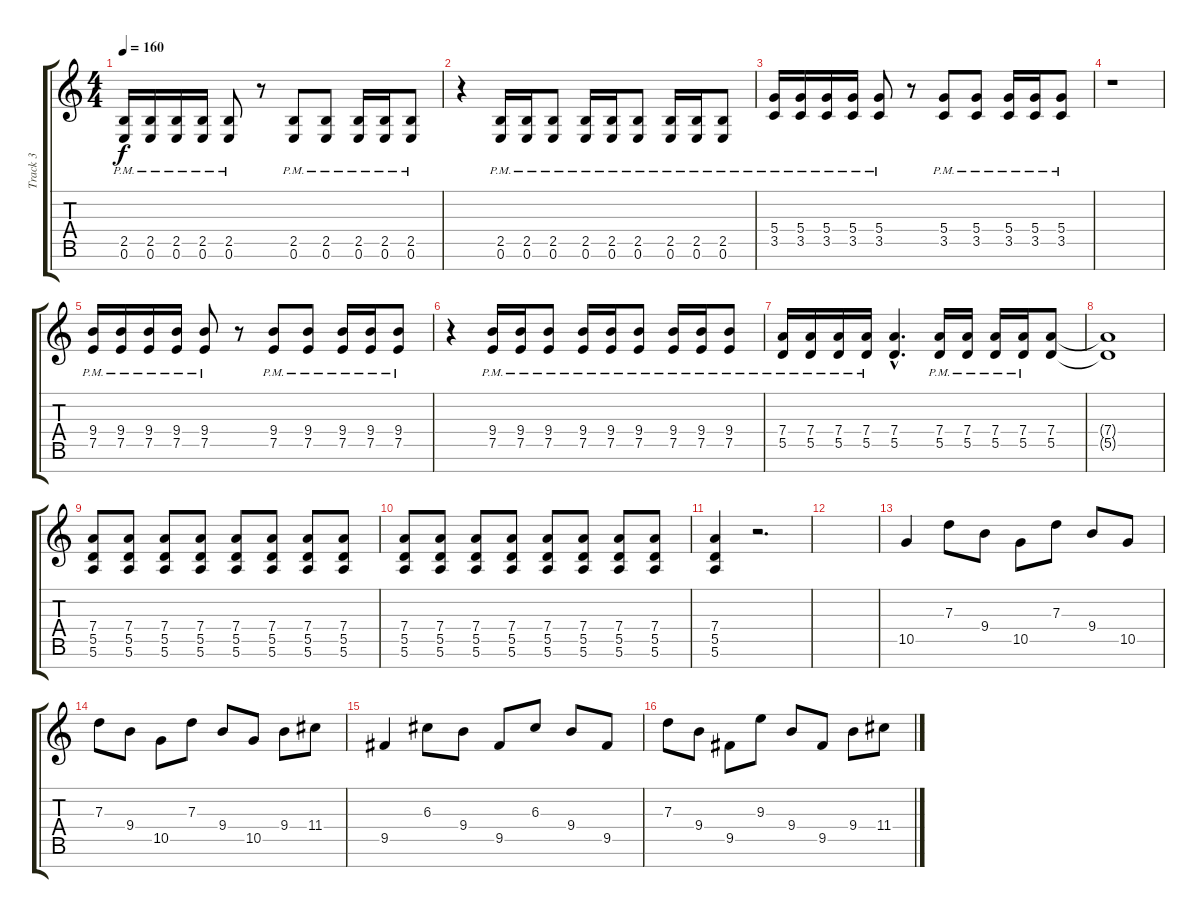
\track ("Track 3" "Track 3") {instrument distortionguitar}
\staff {score tabs}
\tuning (E4 B3 G3 D3 A2 E2 B1) {hide}
\ts (4 4)
\tempo 160
\clef g2
\ks c
(2.5{pm} 0.6{pm}).16{dy f} (2.5{pm} 0.6{pm}).16 (2.5{pm} 0.6{pm}).16 (2.5{pm} 0.6{pm}).16 (2.5{pm} 0.6{pm}).8 r.8 (2.5{pm} 0.6{pm}).8 (2.5{pm} 0.6{pm}).8 (2.5{pm} 0.6{pm}).16 (2.5{pm} 0.6{pm}).16 (2.5{pm} 0.6{pm}).8 |
r.4 (2.5{pm} 0.6{pm}).16 (2.5{pm} 0.6{pm}).16 (2.5{pm} 0.6{pm}).8 (2.5{pm} 0.6{pm}).16 (2.5{pm} 0.6{pm}).16 (2.5{pm} 0.6{pm}).8 (2.5{pm} 0.6{pm}).16 (2.5{pm} 0.6{pm}).16 (2.5{pm} 0.6{pm}).8 |
(5.4{pm} 3.5{pm}).16 (5.4{pm} 3.5{pm}).16 (5.4{pm} 3.5{pm}).16 (5.4{pm} 3.5{pm}).16 (5.4{pm} 3.5{pm}).8 r.8 (5.4{pm} 3.5{pm}).8 (5.4{pm} 3.5{pm}).8 (5.4{pm} 3.5{pm}).16 (5.4{pm} 3.5{pm}).16 (5.4{pm} 3.5{pm}).8 |
r.1 |
(9.4{pm} 7.5{pm}).16 (9.4{pm} 7.5{pm}).16 (9.4{pm} 7.5{pm}).16 (9.4{pm} 7.5{pm}).16 (9.4{pm} 7.5{pm}).8 r.8 (9.4{pm} 7.5{pm}).8 (9.4{pm} 7.5{pm}).8 (9.4{pm} 7.5{pm}).16 (9.4{pm} 7.5{pm}).16 (9.4{pm} 7.5{pm}).8 |
r.4 (9.4{pm} 7.5{pm}).16 (9.4{pm} 7.5{pm}).16 (9.4{pm} 7.5{pm}).8 (9.4{pm} 7.5{pm}).16 (9.4{pm} 7.5{pm}).16 (9.4{pm} 7.5{pm}).8 (9.4{pm} 7.5{pm}).16 (9.4{pm} 7.5{pm}).16 (9.4{pm} 7.5{pm}).8 |
(7.4{pm} 5.5{pm}).16 (7.4{pm} 5.5{pm}).16 (7.4{pm} 5.5{pm}).16 (7.4{pm} 5.5{pm}).16 (7.4{hac} 5.5{hac}).4{d} (7.4{pm} 5.5{pm}).16 (7.4{pm} 5.5{pm}).16 (7.4{pm} 5.5{pm}).16 (7.4{pm} 5.5{pm}).16 (7.4 5.5).8 |
(7.4{t} 5.5{t}).1 |
(7.4 5.5 5.6).8 (7.4 5.5 5.6).8 (7.4 5.5 5.6).8 (7.4 5.5 5.6).8 (7.4 5.5 5.6).8 (7.4 5.5 5.6).8 (7.4 5.5 5.6).8 (7.4 5.5 5.6).8 |
(7.4 5.5 5.6).8 (7.4 5.5 5.6).8 (7.4 5.5 5.6).8 (7.4 5.5 5.6).8 (7.4 5.5 5.6).8 (7.4 5.5 5.6).8 (7.4 5.5 5.6).8 (7.4 5.5 5.6).8 |
(7.4 5.5 5.6).4 r.2{d} |
|
10.5.4 7.3.8 9.4.8 10.5.8 7.3.8 9.4.8 10.5.8 |
7.3.8 9.4.8 10.5.8 7.3.8 9.4.8 10.5.8 9.4.8 11.4.8 |
9.5.4 6.3.8 9.4.8 9.5.8 6.3.8 9.4.8 9.5.8 |
7.3.8 9.4.8 9.5.8 9.3.8 9.4.8 9.5.8 9.4.8 11.4.8
